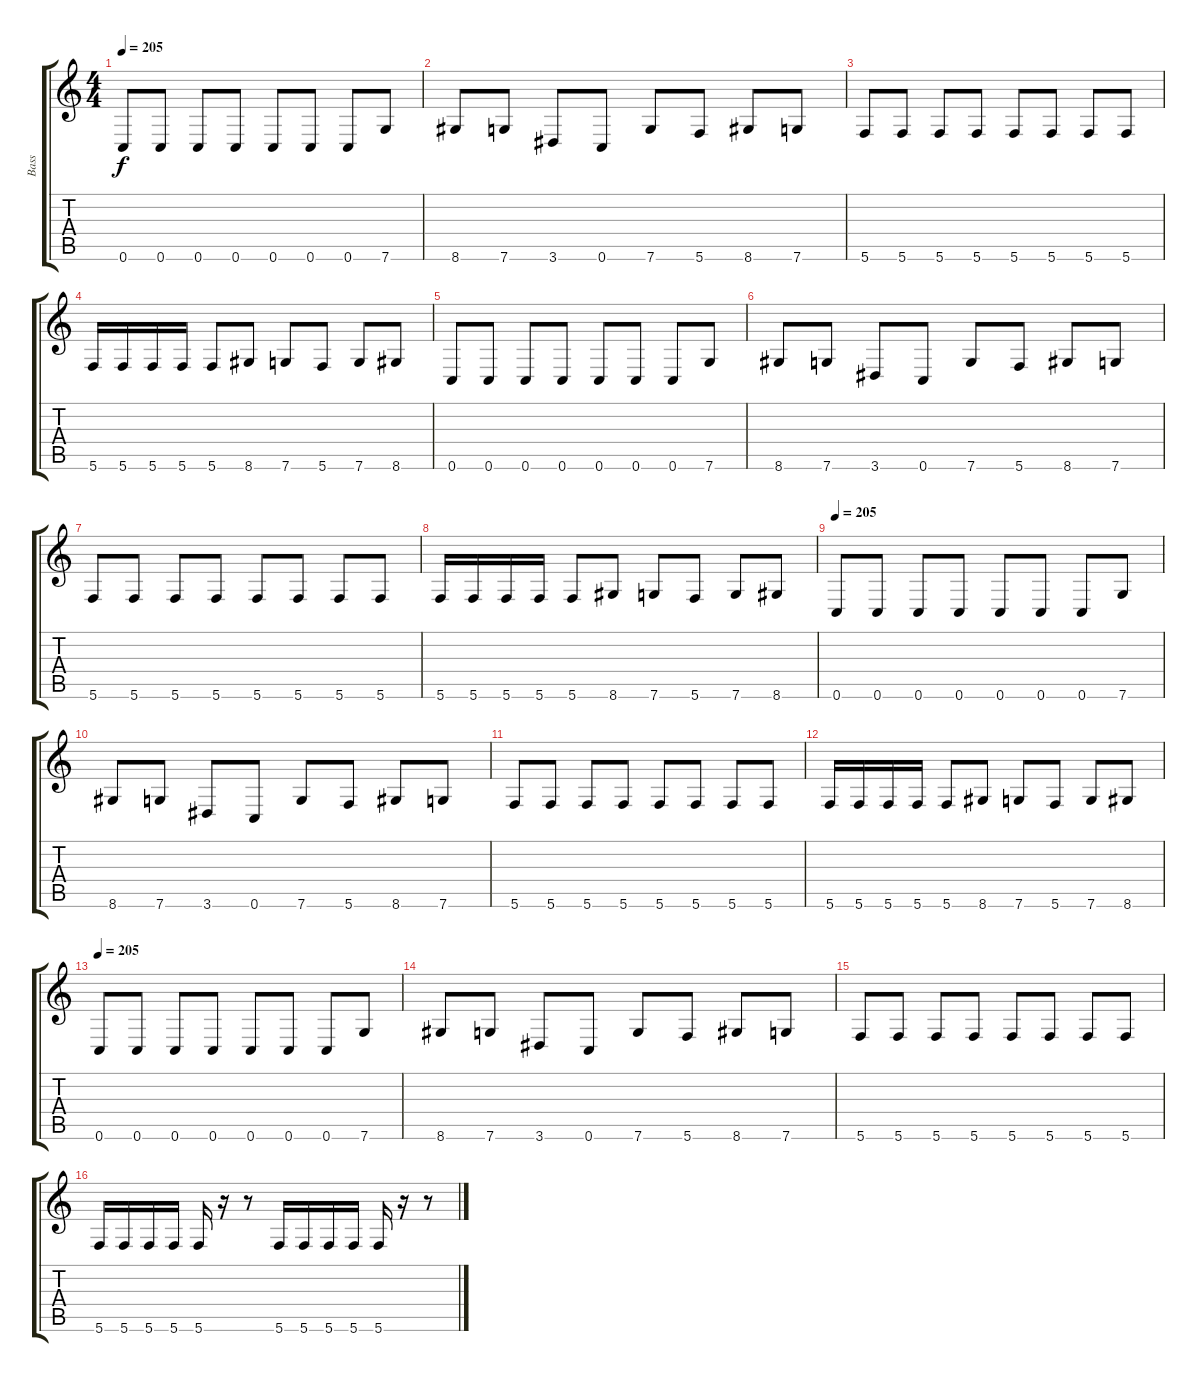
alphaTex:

\track ("Bass" "Bass") {instrument electricbasspick}
\staff {score tabs}
\tuning (D4 A3 F3 C3 G2 C2) {hide}
\ts (4 4)
\tempo 200
\tempo 205
\clef g2
\ks c
0.6.8{dy f} 0.6.8 0.6.8 0.6.8 0.6.8 0.6.8 0.6.8 7.6.8 |
8.6.8 7.6.8 3.6.8 0.6.8 7.6.8 5.6.8 8.6.8 7.6.8 |
5.6.8 5.6.8 5.6.8 5.6.8 5.6.8 5.6.8 5.6.8 5.6.8 |
5.6.16 5.6.16 5.6.16 5.6.16 5.6.8 8.6.8 7.6.8 5.6.8 7.6.8 8.6.8 |
0.6.8 0.6.8 0.6.8 0.6.8 0.6.8 0.6.8 0.6.8 7.6.8 |
8.6.8 7.6.8 3.6.8 0.6.8 7.6.8 5.6.8 8.6.8 7.6.8 |
5.6.8 5.6.8 5.6.8 5.6.8 5.6.8 5.6.8 5.6.8 5.6.8 |
5.6.16 5.6.16 5.6.16 5.6.16 5.6.8 8.6.8 7.6.8 5.6.8 7.6.8 8.6.8 |
\tempo 205
0.6.8 0.6.8 0.6.8 0.6.8 0.6.8 0.6.8 0.6.8 7.6.8 |
8.6.8 7.6.8 3.6.8 0.6.8 7.6.8 5.6.8 8.6.8 7.6.8 |
5.6.8 5.6.8 5.6.8 5.6.8 5.6.8 5.6.8 5.6.8 5.6.8 |
5.6.16 5.6.16 5.6.16 5.6.16 5.6.8 8.6.8 7.6.8 5.6.8 7.6.8 8.6.8 |
\tempo 205
0.6.8 0.6.8 0.6.8 0.6.8 0.6.8 0.6.8 0.6.8 7.6.8 |
8.6.8 7.6.8 3.6.8 0.6.8 7.6.8 5.6.8 8.6.8 7.6.8 |
5.6.8 5.6.8 5.6.8 5.6.8 5.6.8 5.6.8 5.6.8 5.6.8 |
5.6.16 5.6.16 5.6.16 5.6.16 5.6.16 r.16 r.8 5.6.16 5.6.16 5.6.16 5.6.16 5.6.16 r.16 r.8
